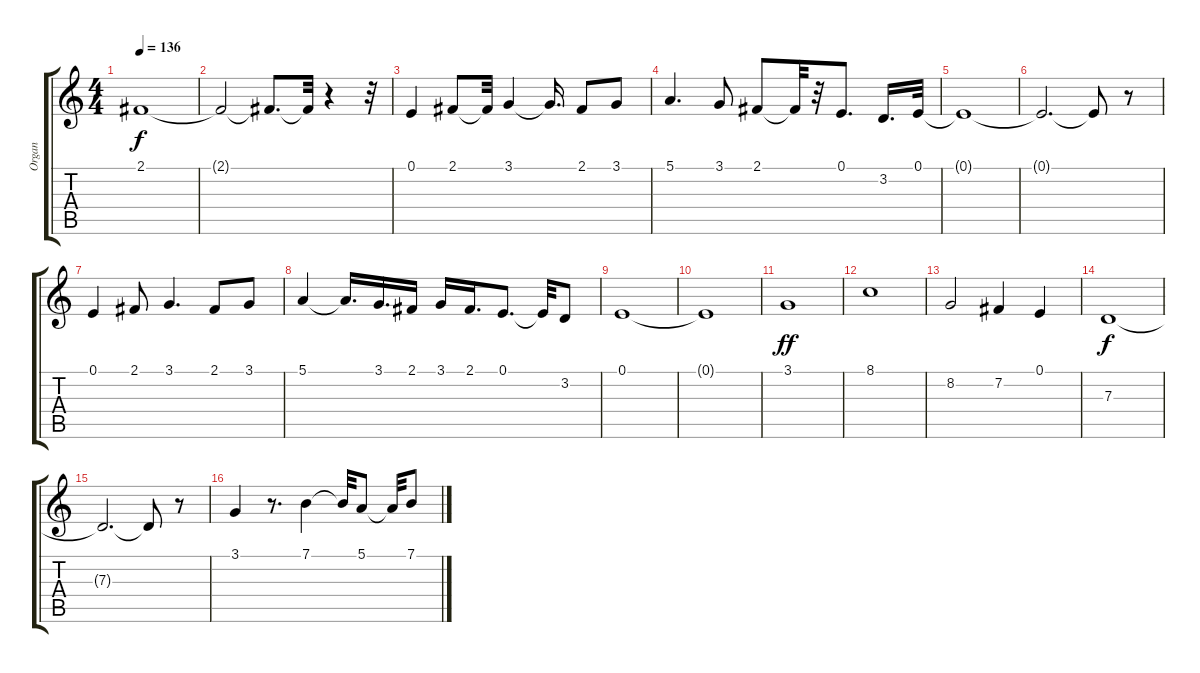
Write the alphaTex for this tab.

\track ("Organ" "Organ") {instrument stringensemble2}
\staff {score tabs}
\tuning (E4 B3 G3 D3 A2 E2) {hide}
\ts (4 4)
\tempo 136
\clef g2
\ks c
2.1{t}.1{dy f} |
2.1{t}.2 2.1{t}.8{d} 2.1{t}.32 r.4 r.32 |
0.1.4 2.1.8 2.1{t}.32 3.1.4 3.1{t}.16{d} 2.1.8 3.1.8 |
5.1.4{d} 3.1.8 2.1.8 2.1{t}.32 r.32 0.1.8{d} 3.2.16{d} 0.1.32 |
0.1{t}.1 |
0.1{t}.2{d} 0.1{t}.8 r.8 |
0.1.4 2.1.8 3.1.4{d} 2.1.8 3.1.8 |
5.1.4 5.1{t}.16{d} 3.1.16{d} 2.1.16 3.1.16 2.1.16{d} 0.1.8{d} 0.1{t}.32 3.2.8 |
0.1.1 |
0.1{t}.1 |
3.1.1{dy ff} |
8.1.1 |
8.2.2 7.2.4 0.1.4 |
7.3.1{dy f} |
7.3{t}.2{d} 7.3{t}.8 r.8 |
3.1.4 r.8{d} 7.1.4 7.1{t}.32 5.1.8 5.1{t}.32 7.1.8
